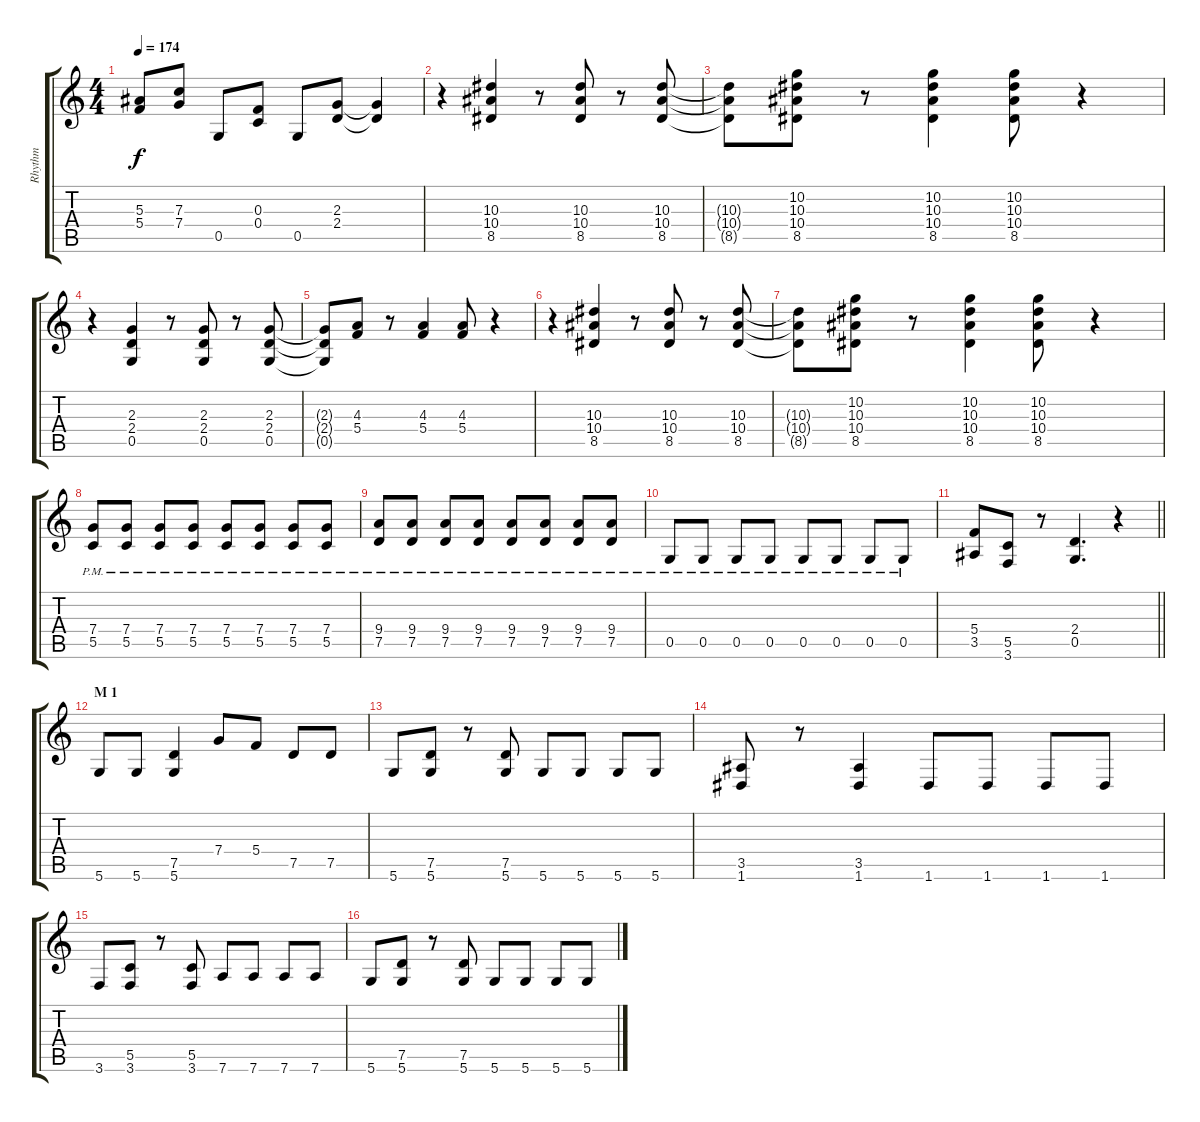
\track ("Rhythm" "Rhythm") {instrument distortionguitar}
\staff {score tabs}
\tuning (D4 A3 F3 C3 G2 D2) {hide}
\ts (4 4)
\tempo 174
\clef g2
\ks c
(5.3 5.4).8{dy f} (7.3 7.4).8 0.5.8 (0.3 0.4).8 0.5.8 (2.3 2.4).8 (2.3{t} 2.4{t}).4 |
r.4 (10.3 10.4 8.5).4 r.8 (10.3 10.4 8.5).8 r.8 (10.3 10.4 8.5).8 |
(10.3{t} 10.4{t} 8.5{t}).8 (10.2 10.3 10.4 8.5).8 r.8 (10.2 10.3 10.4 8.5).4 (10.2 10.3 10.4 8.5).8 r.4 |
r.4 (2.3 2.4 0.5).4 r.8 (2.3 2.4 0.5).8 r.8 (2.3 2.4 0.5).8 |
(2.3{t} 2.4{t} 0.5{t}).8 (4.3 5.4).8 r.8 (4.3 5.4).4 (4.3 5.4).8 r.4 |
r.4 (10.3 10.4 8.5).4 r.8 (10.3 10.4 8.5).8 r.8 (10.3 10.4 8.5).8 |
(10.3{t} 10.4{t} 8.5{t}).8 (10.2 10.3 10.4 8.5).8 r.8 (10.2 10.3 10.4 8.5).4 (10.2 10.3 10.4 8.5).8 r.4 |
(7.4{pm} 5.5{pm}).8 (7.4{pm} 5.5{pm}).8 (7.4{pm} 5.5{pm}).8 (7.4{pm} 5.5{pm}).8 (7.4{pm} 5.5{pm}).8 (7.4{pm} 5.5{pm}).8 (7.4{pm} 5.5{pm}).8 (7.4{pm} 5.5{pm}).8 |
(9.4{pm} 7.5{pm}).8 (9.4{pm} 7.5{pm}).8 (9.4{pm} 7.5{pm}).8 (9.4{pm} 7.5{pm}).8 (9.4{pm} 7.5{pm}).8 (9.4{pm} 7.5{pm}).8 (9.4{pm} 7.5{pm}).8 (9.4{pm} 7.5{pm}).8 |
0.5{pm}.8 0.5{pm}.8 0.5{pm}.8 0.5{pm}.8 0.5{pm}.8 0.5{pm}.8 0.5{pm}.8 0.5{pm}.8 |
\barLineRight lightlight
(5.4 3.5).8 (5.5 3.6).8 r.8 (2.4 0.5).4{d} r.4 |
\section ("" "M 1")
5.6.8 5.6.8 (7.5 5.6).4 7.4.8 5.4.8 7.5.8 7.5.8 |
5.6.8 (7.5 5.6).8 r.8 (7.5 5.6).8 5.6.8 5.6.8 5.6.8 5.6.8 |
(3.5 1.6).8 r.8 (3.5 1.6).4 1.6.8 1.6.8 1.6.8 1.6.8 |
3.6.8 (5.5 3.6).8 r.8 (5.5 3.6).8 7.6.8 7.6.8 7.6.8 7.6.8 |
5.6.8 (7.5 5.6).8 r.8 (7.5 5.6).8 5.6.8 5.6.8 5.6.8 5.6.8
